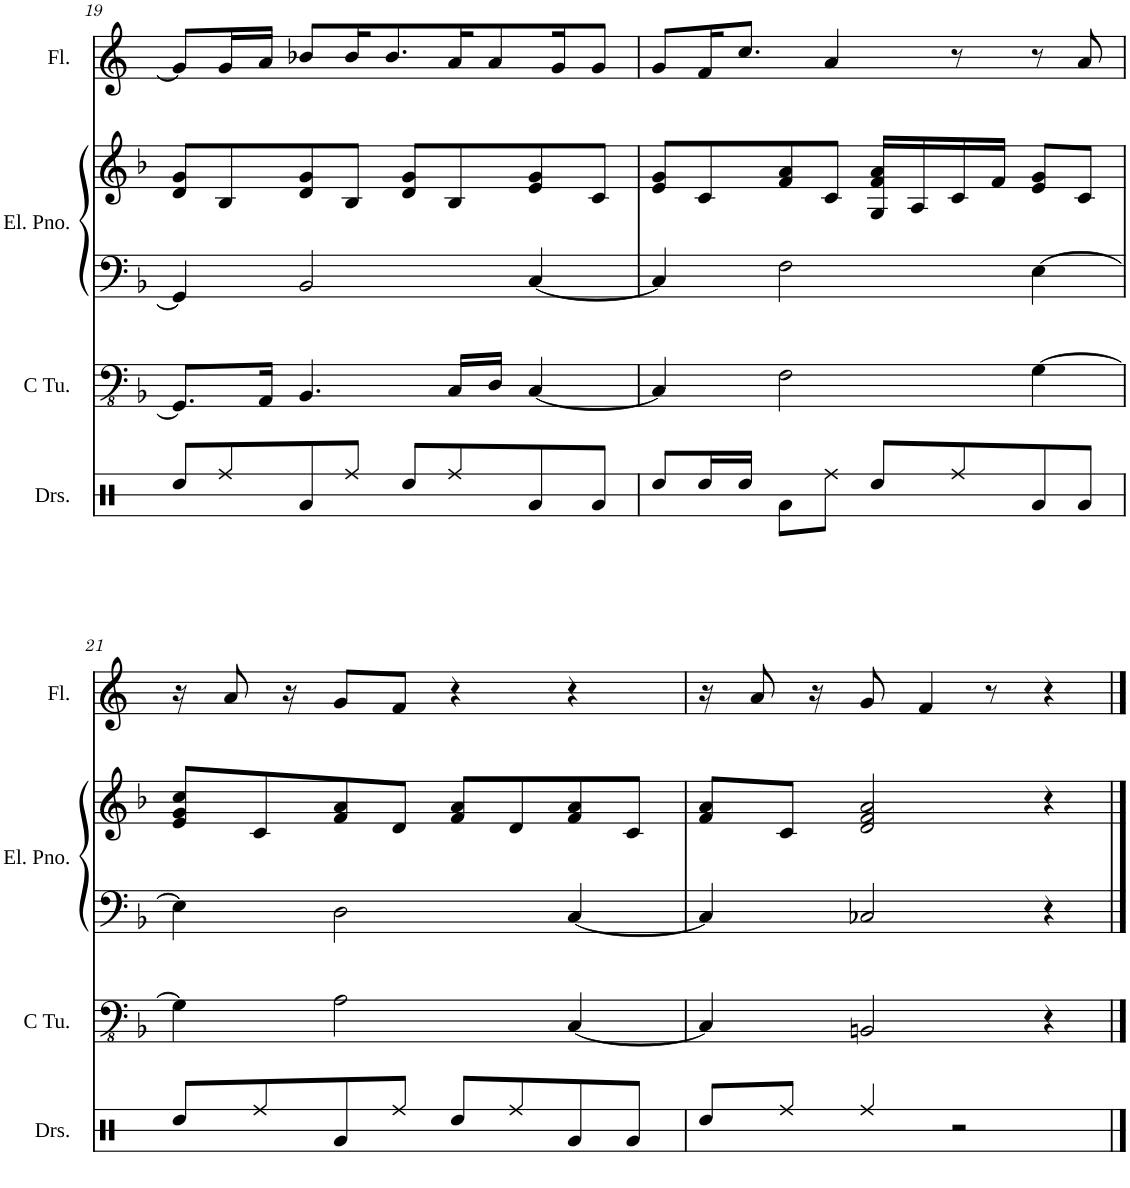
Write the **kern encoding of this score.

**kern	**kern	**kern	**kern	**kern
*part4	*part3	*part2	*part2	*part1
*staff5	*staff4	*staff3	*staff2	*staff1
*I"Drumset	*I"C Tuba	*I"Electric Piano	*	*I"Flute
*I'Drs.	*I'C Tu.	*I'El. Pno.	*	*I'Fl.
!!LO:PB:g=z
*clefX	*clefFv4	*clefF4	*clefG2	*clefG2
*k[]	*k[b-]	*k[b-]	*k[b-]	*k[]
*M4/4	*M4/4	*M4/4	*M4/4	*M4/4
=19	=19	=19	=19	=19
8Rcc/L	8.GGG/L]	4GG/]	8d/ 8g/L	8g/L]
8Rdd/	.	.	8B-/	16g/L
.	16AAA/Jk	.	.	16a/JJ
8Ra/	4.BBB-/	2BB-/	8d/ 8g/	8b-X/L
8Rdd/J	.	.	8B-/J	16b-/K
.	.	.	.	8.b-/
8Rcc/L	.	.	8d/ 8g/L	.
8Rdd/	16CC/LL	.	8B-/	16a/K
.	16DD/JJ	.	.	8a/
8Ra/	[4CC/	[4C/	8e/ 8g/	.
.	.	.	.	16g/K
8Ra/J	.	.	8c/J	8g/J
=20	=20	=20	=20	=20
8Rcc/L	4CC/]	4C/]	8e/ 8g/L	8g/L
16Rcc/L	.	.	8c/	16f/K
16Rcc/JJ	.	.	.	8.cc/J
8Ra\L	2FF\	2F\	8f/ 8a/	.
8Rdd\J	.	.	8c/J	4a/
8Rcc/L	.	.	16G/ 16f/ 16a/LL	.
.	.	.	16A/	.
8Rdd/	.	.	16c/	8r
.	.	.	16f/JJ	.
8Ra/	[4GG\	[4E\	8e/ 8g/L	8r
8Ra/J	.	.	8c/J	8a/
!!LO:LB:g=z
=21	=21	=21	=21	=21
8Rcc/L	4GG\]	4E\]	8e/ 8g/ 8cc/L	16r
.	.	.	.	8a/
8Rdd/	.	.	8c/	.
.	.	.	.	16r
8Ra/	2AA\	2D\	8f/ 8a/	8g/L
8Rdd/J	.	.	8d/J	8f/J
8Rcc/L	.	.	8f/ 8a/L	4r
8Rdd/	.	.	8d/	.
8Ra/	[4CC/	[4C/	8f/ 8a/	4r
8Ra/J	.	.	8c/J	.
=22	=22	=22	=22	=22
8Rcc/L	4CC/]	4C/]	8f/ 8a/L	16r
.	.	.	.	8a/
8Rdd/J	.	.	8c/J	.
.	.	.	.	16r
4Rdd/	2BBBn/	2C-X/	2d/ 2f/ 2a/	8g/
.	.	.	.	4f/
2r	.	.	.	.
.	.	.	.	8r
.	4r	4r	4r	4r
==	==	==	==	==
*-	*-	*-	*-	*-
